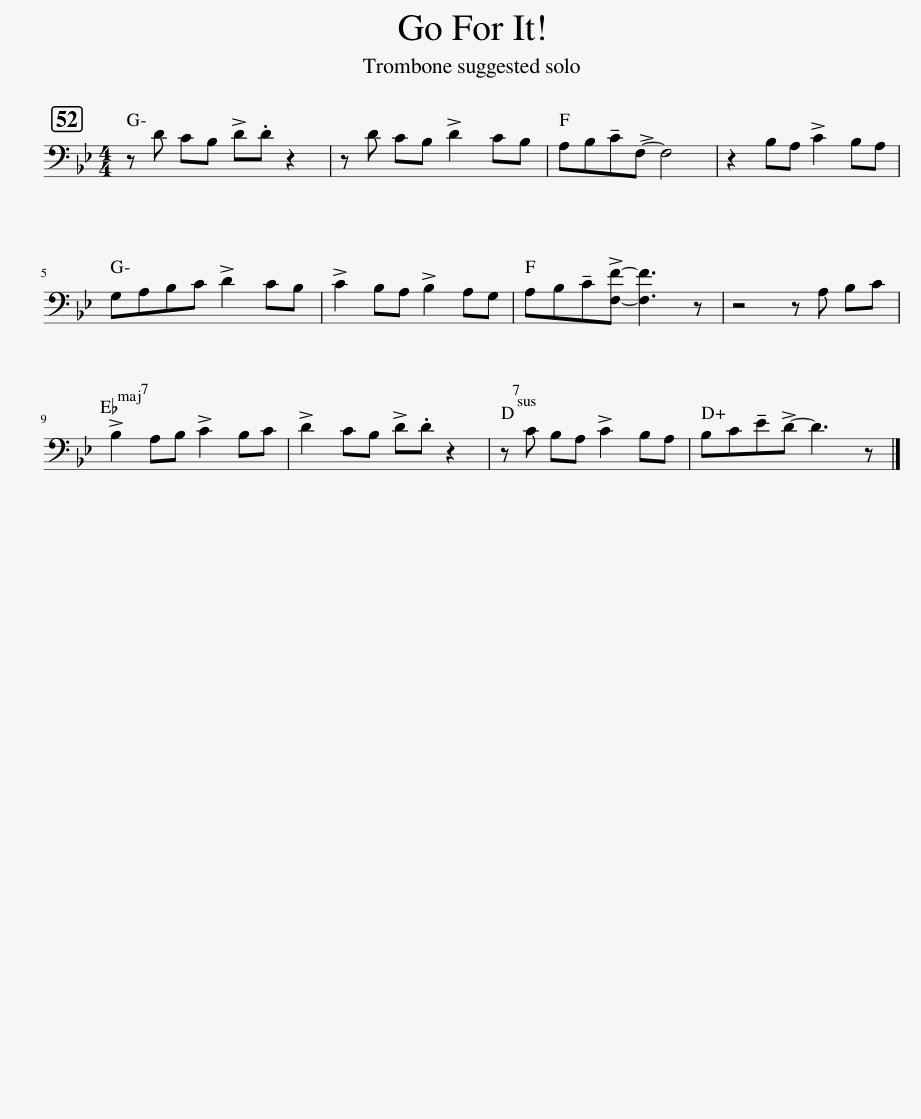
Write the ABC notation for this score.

X:1
L:1/8
M:4/4
I:linebreak $
K:Bb
V:1 bass
V:1
 z D CB, !>!D.D z2 | z D CB, !>!D2 CB, | A,B,!tenuto!C!>!F,- F,4 | z2 B,A, !>!C2 B,A, |$ G,A,B,C !>!D2 CB, | %5
 !>!C2 B,A, !>!B,2 A,G, | A,B,!tenuto!C!>![F,F]- [F,F]3 z | z4 z A, B,C |$ !>!B,2 A,B, !>!C2 B,C | !>!D2 CB, !>!D.D z2 | %10
 z C B,A, !>!C2 B,A, | B,C!tenuto!E!>!D- D3 z |] %12
